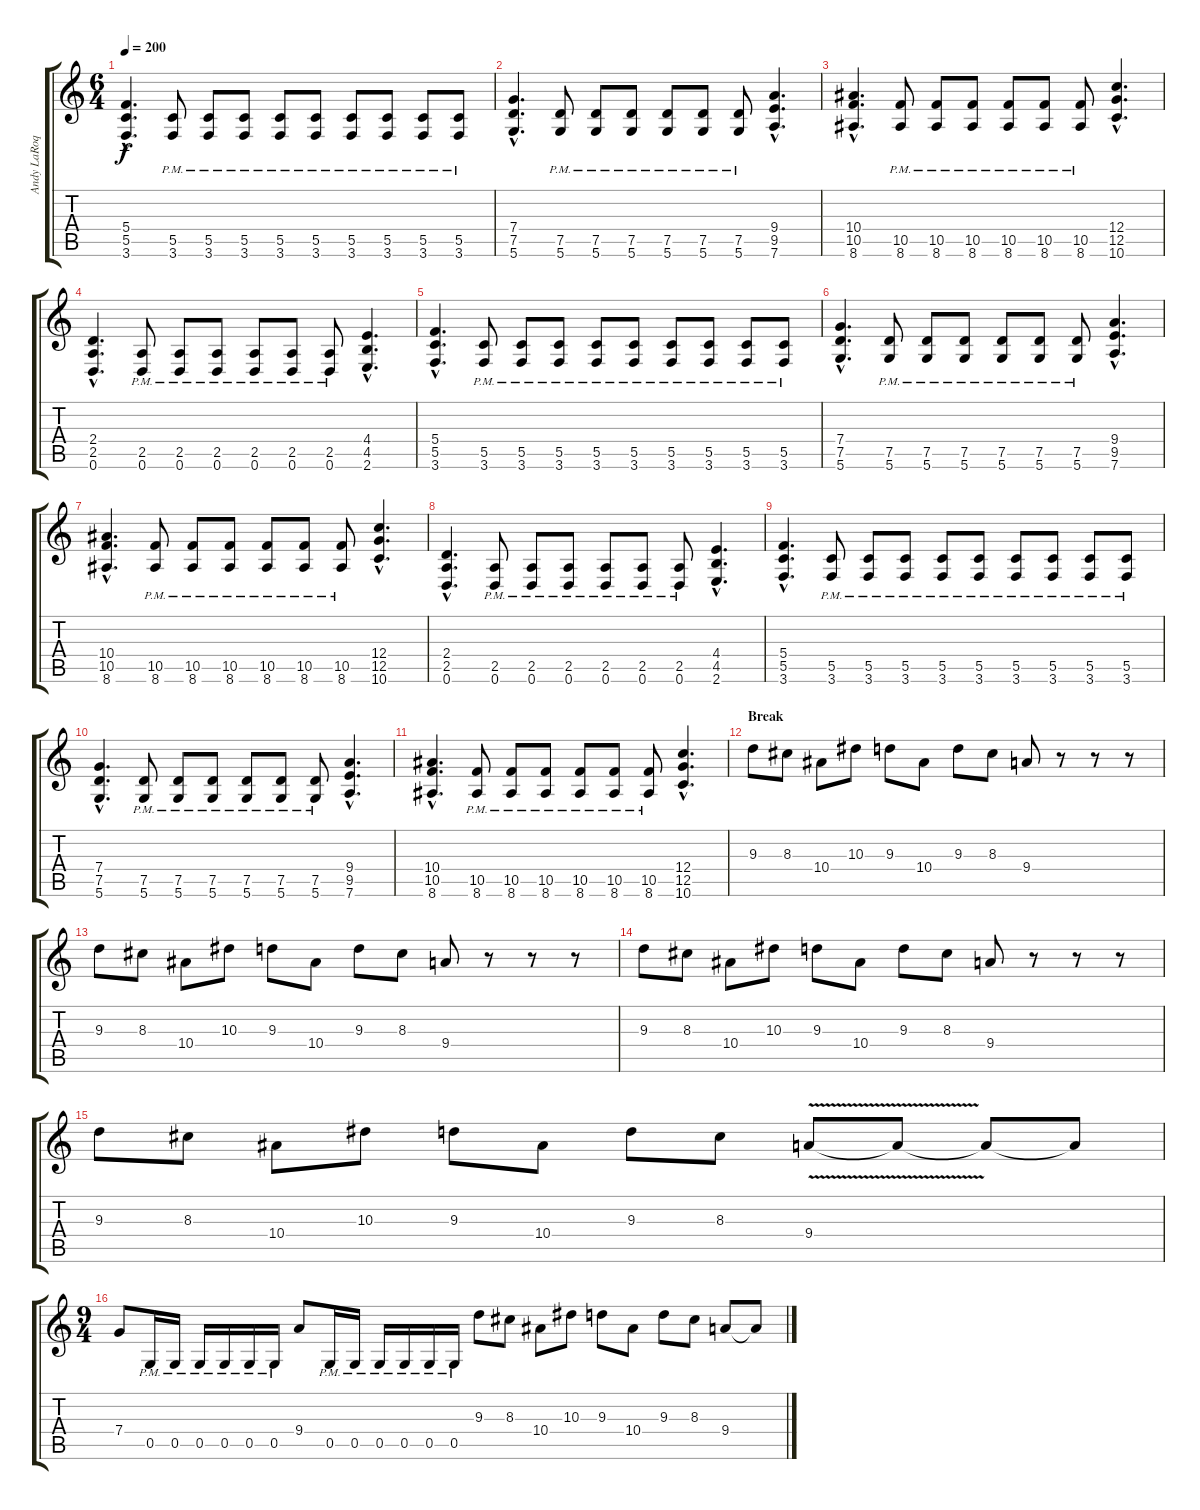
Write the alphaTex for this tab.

\track ("Andy LaRoque" "Andy LaRoq") {instrument distortionguitar}
\staff {score tabs}
\tuning (D4 A3 F3 C3 G2 D2) {hide}
\ts (6 4)
\tempo 200
\clef g2
\ks c
(5.4{hac} 5.5{hac} 3.6{hac}).4{d dy f} (5.5{pm} 3.6{pm}).8 (5.5{pm} 3.6{pm}).8 (5.5{pm} 3.6{pm}).8 (5.5{pm} 3.6{pm}).8 (5.5{pm} 3.6{pm}).8 (5.5{pm} 3.6{pm}).8 (5.5{pm} 3.6{pm}).8 (5.5{pm} 3.6{pm}).8 (5.5{pm} 3.6{pm}).8 |
(7.4{hac} 7.5{hac} 5.6{hac}).4{d} (7.5{pm} 5.6{pm}).8 (7.5{pm} 5.6{pm}).8 (7.5{pm} 5.6{pm}).8 (7.5{pm} 5.6{pm}).8 (7.5{pm} 5.6{pm}).8 (7.5{pm} 5.6{pm}).8 (9.4{hac} 9.5{hac} 7.6{hac}).4{d} |
(10.4{hac} 10.5{hac} 8.6{hac}).4{d} (10.5{pm} 8.6{pm}).8 (10.5{pm} 8.6{pm}).8 (10.5{pm} 8.6{pm}).8 (10.5{pm} 8.6{pm}).8 (10.5{pm} 8.6{pm}).8 (10.5{pm} 8.6{pm}).8 (12.4{hac} 12.5{hac} 10.6{hac}).4{d} |
(2.4{hac} 2.5{hac} 0.6{hac}).4{d} (2.5{pm} 0.6{pm}).8 (2.5{pm} 0.6{pm}).8 (2.5{pm} 0.6{pm}).8 (2.5{pm} 0.6{pm}).8 (2.5{pm} 0.6{pm}).8 (2.5{pm} 0.6{pm}).8 (4.4{hac} 4.5{hac} 2.6{hac}).4{d} |
(5.4{hac} 5.5{hac} 3.6{hac}).4{d} (5.5{pm} 3.6{pm}).8 (5.5{pm} 3.6{pm}).8 (5.5{pm} 3.6{pm}).8 (5.5{pm} 3.6{pm}).8 (5.5{pm} 3.6{pm}).8 (5.5{pm} 3.6{pm}).8 (5.5{pm} 3.6{pm}).8 (5.5{pm} 3.6{pm}).8 (5.5{pm} 3.6{pm}).8 |
(7.4{hac} 7.5{hac} 5.6{hac}).4{d} (7.5{pm} 5.6{pm}).8 (7.5{pm} 5.6{pm}).8 (7.5{pm} 5.6{pm}).8 (7.5{pm} 5.6{pm}).8 (7.5{pm} 5.6{pm}).8 (7.5{pm} 5.6{pm}).8 (9.4{hac} 9.5{hac} 7.6{hac}).4{d} |
(10.4{hac} 10.5{hac} 8.6{hac}).4{d} (10.5{pm} 8.6{pm}).8 (10.5{pm} 8.6{pm}).8 (10.5{pm} 8.6{pm}).8 (10.5{pm} 8.6{pm}).8 (10.5{pm} 8.6{pm}).8 (10.5{pm} 8.6{pm}).8 (12.4{hac} 12.5{hac} 10.6{hac}).4{d} |
(2.4{hac} 2.5{hac} 0.6{hac}).4{d} (2.5{pm} 0.6{pm}).8 (2.5{pm} 0.6{pm}).8 (2.5{pm} 0.6{pm}).8 (2.5{pm} 0.6{pm}).8 (2.5{pm} 0.6{pm}).8 (2.5{pm} 0.6{pm}).8 (4.4{hac} 4.5{hac} 2.6{hac}).4{d} |
(5.4{hac} 5.5{hac} 3.6{hac}).4{d} (5.5{pm} 3.6{pm}).8 (5.5{pm} 3.6{pm}).8 (5.5{pm} 3.6{pm}).8 (5.5{pm} 3.6{pm}).8 (5.5{pm} 3.6{pm}).8 (5.5{pm} 3.6{pm}).8 (5.5{pm} 3.6{pm}).8 (5.5{pm} 3.6{pm}).8 (5.5{pm} 3.6{pm}).8 |
(7.4{hac} 7.5{hac} 5.6{hac}).4{d} (7.5{pm} 5.6{pm}).8 (7.5{pm} 5.6{pm}).8 (7.5{pm} 5.6{pm}).8 (7.5{pm} 5.6{pm}).8 (7.5{pm} 5.6{pm}).8 (7.5{pm} 5.6{pm}).8 (9.4{hac} 9.5{hac} 7.6{hac}).4{d} |
(10.4{hac} 10.5{hac} 8.6{hac}).4{d} (10.5{pm} 8.6{pm}).8 (10.5{pm} 8.6{pm}).8 (10.5{pm} 8.6{pm}).8 (10.5{pm} 8.6{pm}).8 (10.5{pm} 8.6{pm}).8 (10.5{pm} 8.6{pm}).8 (12.4{hac} 12.5{hac} 10.6{hac}).4{d} |
\section ("" "Break")
9.3.8 8.3.8 10.4.8 10.3.8 9.3.8 10.4.8 9.3.8 8.3.8 9.4.8 r.8 r.8 r.8 |
9.3.8 8.3.8 10.4.8 10.3.8 9.3.8 10.4.8 9.3.8 8.3.8 9.4.8 r.8 r.8 r.8 |
9.3.8 8.3.8 10.4.8 10.3.8 9.3.8 10.4.8 9.3.8 8.3.8 9.4.8 r.8 r.8 r.8 |
9.3.8 8.3.8 10.4.8 10.3.8 9.3.8 10.4.8 9.3.8 8.3.8 9.4{v}.8 9.4{t}.8 9.4{t}.8 9.4{t}.8 |
\ts (9 4)
7.4.8 0.5{pm}.16 0.5{pm}.16 0.5{pm}.16 0.5{pm}.16 0.5{pm}.16 0.5{pm}.16 9.4.8 0.5{pm}.16 0.5{pm}.16 0.5{pm}.16 0.5{pm}.16 0.5{pm}.16 0.5{pm}.16 9.3.8 8.3.8 10.4.8 10.3.8 9.3.8 10.4.8 9.3.8 8.3.8 9.4.8 9.4{t}.8
